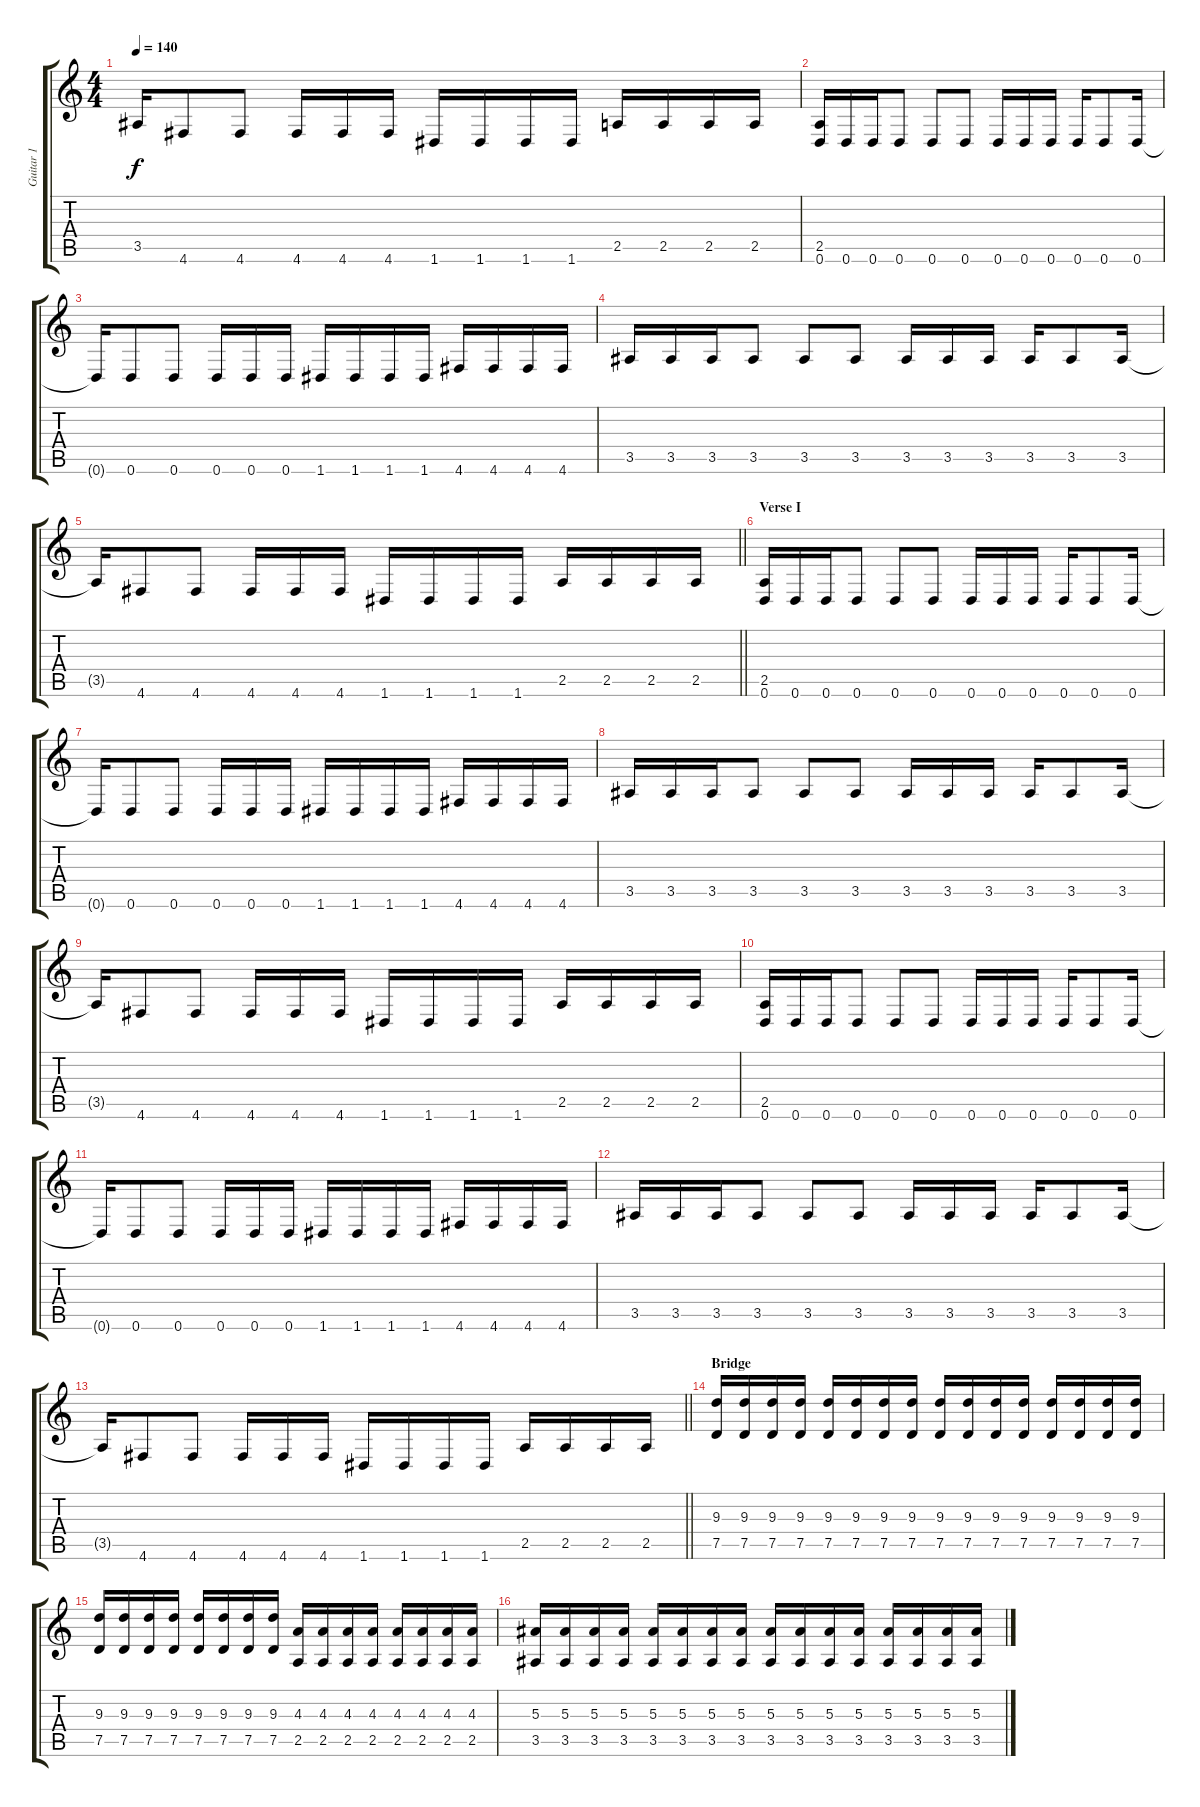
\track ("Guitar 1" "Guitar 1") {instrument distortionguitar}
\staff {score tabs}
\tuning (D4 A3 F3 C3 G2 D2) {hide}
\ts (4 4)
\tempo 140
\clef g2
\ks c
3.5{t}.16{dy f} 4.6.8 4.6.8 4.6.16 4.6.16 4.6.16 1.6.16 1.6.16 1.6.16 1.6.16 2.5.16 2.5.16 2.5.16 2.5.16 |
(2.5 0.6).16 0.6.16 0.6.16 0.6.8 0.6.8 0.6.8 0.6.16 0.6.16 0.6.16 0.6.16 0.6.8 0.6.16 |
0.6{t}.16 0.6.8 0.6.8 0.6.16 0.6.16 0.6.16 1.6.16 1.6.16 1.6.16 1.6.16 4.6.16 4.6.16 4.6.16 4.6.16 |
3.5.16 3.5.16 3.5.16 3.5.8 3.5.8 3.5.8 3.5.16 3.5.16 3.5.16 3.5.16 3.5.8 3.5.16 |
\barLineRight lightlight
3.5{t}.16 4.6.8 4.6.8 4.6.16 4.6.16 4.6.16 1.6.16 1.6.16 1.6.16 1.6.16 2.5.16 2.5.16 2.5.16 2.5.16 |
\section ("" "Verse I")
(2.5 0.6).16 0.6.16 0.6.16 0.6.8 0.6.8 0.6.8 0.6.16 0.6.16 0.6.16 0.6.16 0.6.8 0.6.16 |
0.6{t}.16 0.6.8 0.6.8 0.6.16 0.6.16 0.6.16 1.6.16 1.6.16 1.6.16 1.6.16 4.6.16 4.6.16 4.6.16 4.6.16 |
3.5.16 3.5.16 3.5.16 3.5.8 3.5.8 3.5.8 3.5.16 3.5.16 3.5.16 3.5.16 3.5.8 3.5.16 |
3.5{t}.16 4.6.8 4.6.8 4.6.16 4.6.16 4.6.16 1.6.16 1.6.16 1.6.16 1.6.16 2.5.16 2.5.16 2.5.16 2.5.16 |
(2.5 0.6).16 0.6.16 0.6.16 0.6.8 0.6.8 0.6.8 0.6.16 0.6.16 0.6.16 0.6.16 0.6.8 0.6.16 |
0.6{t}.16 0.6.8 0.6.8 0.6.16 0.6.16 0.6.16 1.6.16 1.6.16 1.6.16 1.6.16 4.6.16 4.6.16 4.6.16 4.6.16 |
3.5.16 3.5.16 3.5.16 3.5.8 3.5.8 3.5.8 3.5.16 3.5.16 3.5.16 3.5.16 3.5.8 3.5.16 |
\barLineRight lightlight
3.5{t}.16 4.6.8 4.6.8 4.6.16 4.6.16 4.6.16 1.6.16 1.6.16 1.6.16 1.6.16 2.5.16 2.5.16 2.5.16 2.5.16 |
\section ("" "Bridge")
(9.3 7.5).16 (9.3 7.5).16 (9.3 7.5).16 (9.3 7.5).16 (9.3 7.5).16 (9.3 7.5).16 (9.3 7.5).16 (9.3 7.5).16 (9.3 7.5).16 (9.3 7.5).16 (9.3 7.5).16 (9.3 7.5).16 (9.3 7.5).16 (9.3 7.5).16 (9.3 7.5).16 (9.3 7.5).16 |
(9.3 7.5).16 (9.3 7.5).16 (9.3 7.5).16 (9.3 7.5).16 (9.3 7.5).16 (9.3 7.5).16 (9.3 7.5).16 (9.3 7.5).16 (4.3 2.5).16 (4.3 2.5).16 (4.3 2.5).16 (4.3 2.5).16 (4.3 2.5).16 (4.3 2.5).16 (4.3 2.5).16 (4.3 2.5).16 |
(5.3 3.5).16 (5.3 3.5).16 (5.3 3.5).16 (5.3 3.5).16 (5.3 3.5).16 (5.3 3.5).16 (5.3 3.5).16 (5.3 3.5).16 (5.3 3.5).16 (5.3 3.5).16 (5.3 3.5).16 (5.3 3.5).16 (5.3 3.5).16 (5.3 3.5).16 (5.3 3.5).16 (5.3 3.5).16
